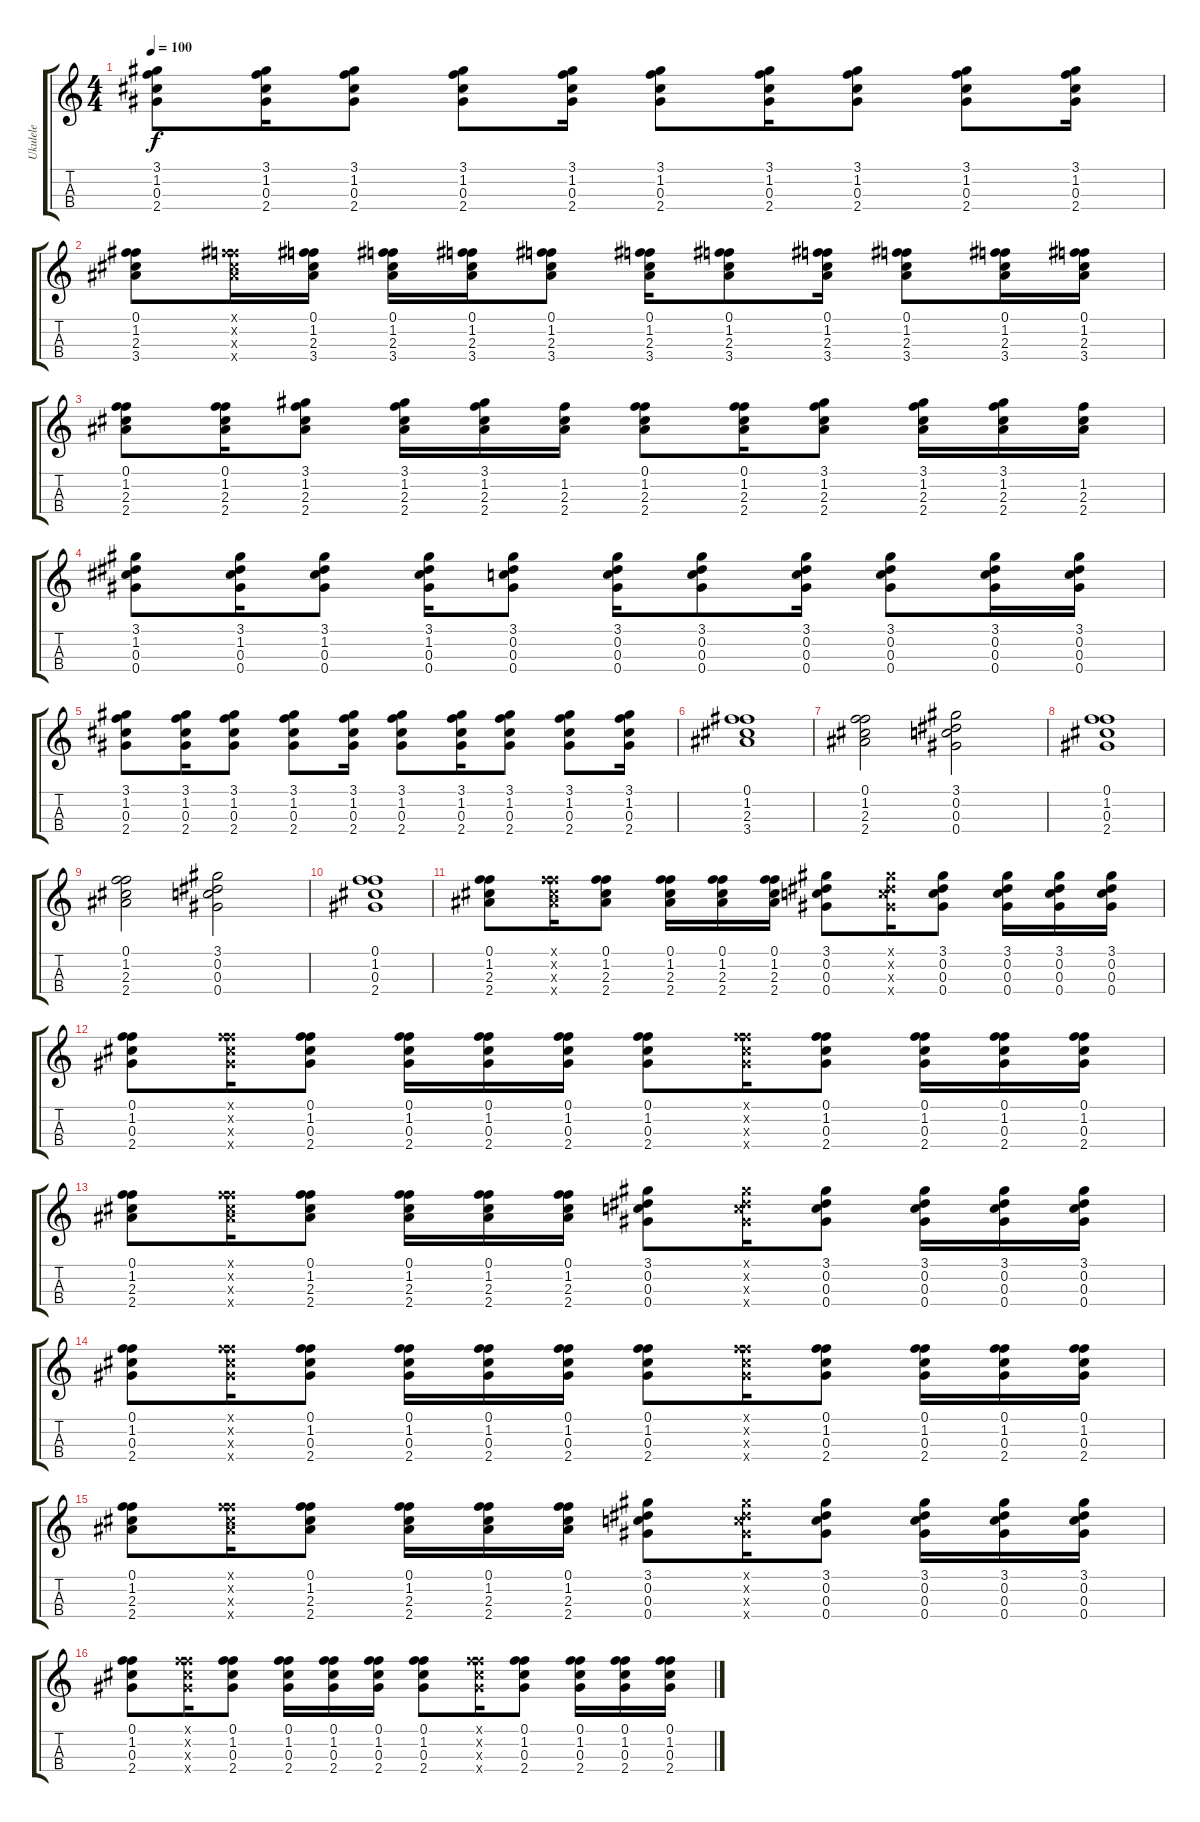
\track ("Ukulele" "Ukulele") {instrument acousticguitarnylon}
\staff {score tabs}
\tuning (F4 C4 Ab3 Eb4) {hide}
\ts (4 4)
\tempo 100
\clef g2
\ks c
(3.1 1.2 0.3 2.4).8{dy f} (3.1 1.2 0.3 2.4).16 (3.1 1.2 0.3 2.4).8 (3.1 1.2 0.3 2.4).8 (3.1 1.2 0.3 2.4).16 (3.1 1.2 0.3 2.4).8 (3.1 1.2 0.3 2.4).16 (3.1 1.2 0.3 2.4).8 (3.1 1.2 0.3 2.4).8 (3.1 1.2 0.3 2.4).16 |
(0.1 1.2 2.3 3.4).8 (0.1{x} 1.2{x} 2.3{x} 3.4{x}).16 (0.1 1.2 2.3 3.4).16 (0.1 1.2 2.3 3.4).16 (0.1 1.2 2.3 3.4).16 (0.1 1.2 2.3 3.4).8 (0.1 1.2 2.3 3.4).16 (0.1 1.2 2.3 3.4).8 (0.1 1.2 2.3 3.4).16 (0.1 1.2 2.3 3.4).8 (0.1 1.2 2.3 3.4).16 (0.1 1.2 2.3 3.4).16 |
(0.1 1.2 2.3 2.4).8 (0.1 1.2 2.3 2.4).16 (3.1 1.2 2.3 2.4).8 (3.1 1.2 2.3 2.4).16 (3.1 1.2 2.3 2.4).16 (1.2 2.3 2.4).16 (0.1 1.2 2.3 2.4).8 (0.1 1.2 2.3 2.4).16 (3.1 1.2 2.3 2.4).8 (3.1 1.2 2.3 2.4).16 (3.1 1.2 2.3 2.4).16 (1.2 2.3 2.4).16 |
(3.1 1.2 0.3 0.4).8 (3.1 1.2 0.3 0.4).16 (3.1 1.2 0.3 0.4).8 (3.1 1.2 0.3 0.4).16 (3.1 0.2 0.3 0.4).8 (3.1 0.2 0.3 0.4).16 (3.1 0.2 0.3 0.4).8 (3.1 0.2 0.3 0.4).16 (3.1 0.2 0.3 0.4).8 (3.1 0.2 0.3 0.4).16 (3.1 0.2 0.3 0.4).16 |
(3.1 1.2 0.3 2.4).8 (3.1 1.2 0.3 2.4).16 (3.1 1.2 0.3 2.4).8 (3.1 1.2 0.3 2.4).8 (3.1 1.2 0.3 2.4).16 (3.1 1.2 0.3 2.4).8 (3.1 1.2 0.3 2.4).16 (3.1 1.2 0.3 2.4).8 (3.1 1.2 0.3 2.4).8 (3.1 1.2 0.3 2.4).16 |
(0.1 1.2 2.3 3.4).1 |
(0.1 1.2 2.3 2.4).2 (3.1 0.2 0.3 0.4).2 |
(0.1 1.2 0.3 2.4).1 |
(0.1 1.2 2.3 2.4).2 (3.1 0.2 0.3 0.4).2 |
(0.1 1.2 0.3 2.4).1 |
(0.1 1.2 2.3 2.4).8 (0.1{x} 1.2{x} 2.3{x} 2.4{x}).16 (0.1 1.2 2.3 2.4).8 (0.1 1.2 2.3 2.4).16 (0.1 1.2 2.3 2.4).16 (0.1 1.2 2.3 2.4).16 (3.1 0.2 0.3 0.4).8 (3.1{x} 0.2{x} 0.3{x} 0.4{x}).16 (3.1 0.2 0.3 0.4).8 (3.1 0.2 0.3 0.4).16 (3.1 0.2 0.3 0.4).16 (3.1 0.2 0.3 0.4).16 |
(0.1 1.2 0.3 2.4).8 (0.1{x} 1.2{x} 0.3{x} 2.4{x}).16 (0.1 1.2 0.3 2.4).8 (0.1 1.2 0.3 2.4).16 (0.1 1.2 0.3 2.4).16 (0.1 1.2 0.3 2.4).16 (0.1 1.2 0.3 2.4).8 (0.1{x} 1.2{x} 0.3{x} 2.4{x}).16 (0.1 1.2 0.3 2.4).8 (0.1 1.2 0.3 2.4).16 (0.1 1.2 0.3 2.4).16 (0.1 1.2 0.3 2.4).16 |
(0.1 1.2 2.3 2.4).8 (0.1{x} 1.2{x} 2.3{x} 2.4{x}).16 (0.1 1.2 2.3 2.4).8 (0.1 1.2 2.3 2.4).16 (0.1 1.2 2.3 2.4).16 (0.1 1.2 2.3 2.4).16 (3.1 0.2 0.3 0.4).8 (3.1{x} 0.2{x} 0.3{x} 0.4{x}).16 (3.1 0.2 0.3 0.4).8 (3.1 0.2 0.3 0.4).16 (3.1 0.2 0.3 0.4).16 (3.1 0.2 0.3 0.4).16 |
(0.1 1.2 0.3 2.4).8 (0.1{x} 1.2{x} 0.3{x} 2.4{x}).16 (0.1 1.2 0.3 2.4).8 (0.1 1.2 0.3 2.4).16 (0.1 1.2 0.3 2.4).16 (0.1 1.2 0.3 2.4).16 (0.1 1.2 0.3 2.4).8 (0.1{x} 1.2{x} 0.3{x} 2.4{x}).16 (0.1 1.2 0.3 2.4).8 (0.1 1.2 0.3 2.4).16 (0.1 1.2 0.3 2.4).16 (0.1 1.2 0.3 2.4).16 |
(0.1 1.2 2.3 2.4).8 (0.1{x} 1.2{x} 2.3{x} 2.4{x}).16 (0.1 1.2 2.3 2.4).8 (0.1 1.2 2.3 2.4).16 (0.1 1.2 2.3 2.4).16 (0.1 1.2 2.3 2.4).16 (3.1 0.2 0.3 0.4).8 (3.1{x} 0.2{x} 0.3{x} 0.4{x}).16 (3.1 0.2 0.3 0.4).8 (3.1 0.2 0.3 0.4).16 (3.1 0.2 0.3 0.4).16 (3.1 0.2 0.3 0.4).16 |
(0.1 1.2 0.3 2.4).8 (0.1{x} 1.2{x} 0.3{x} 2.4{x}).16 (0.1 1.2 0.3 2.4).8 (0.1 1.2 0.3 2.4).16 (0.1 1.2 0.3 2.4).16 (0.1 1.2 0.3 2.4).16 (0.1 1.2 0.3 2.4).8 (0.1{x} 1.2{x} 0.3{x} 2.4{x}).16 (0.1 1.2 0.3 2.4).8 (0.1 1.2 0.3 2.4).16 (0.1 1.2 0.3 2.4).16 (0.1 1.2 0.3 2.4).16
